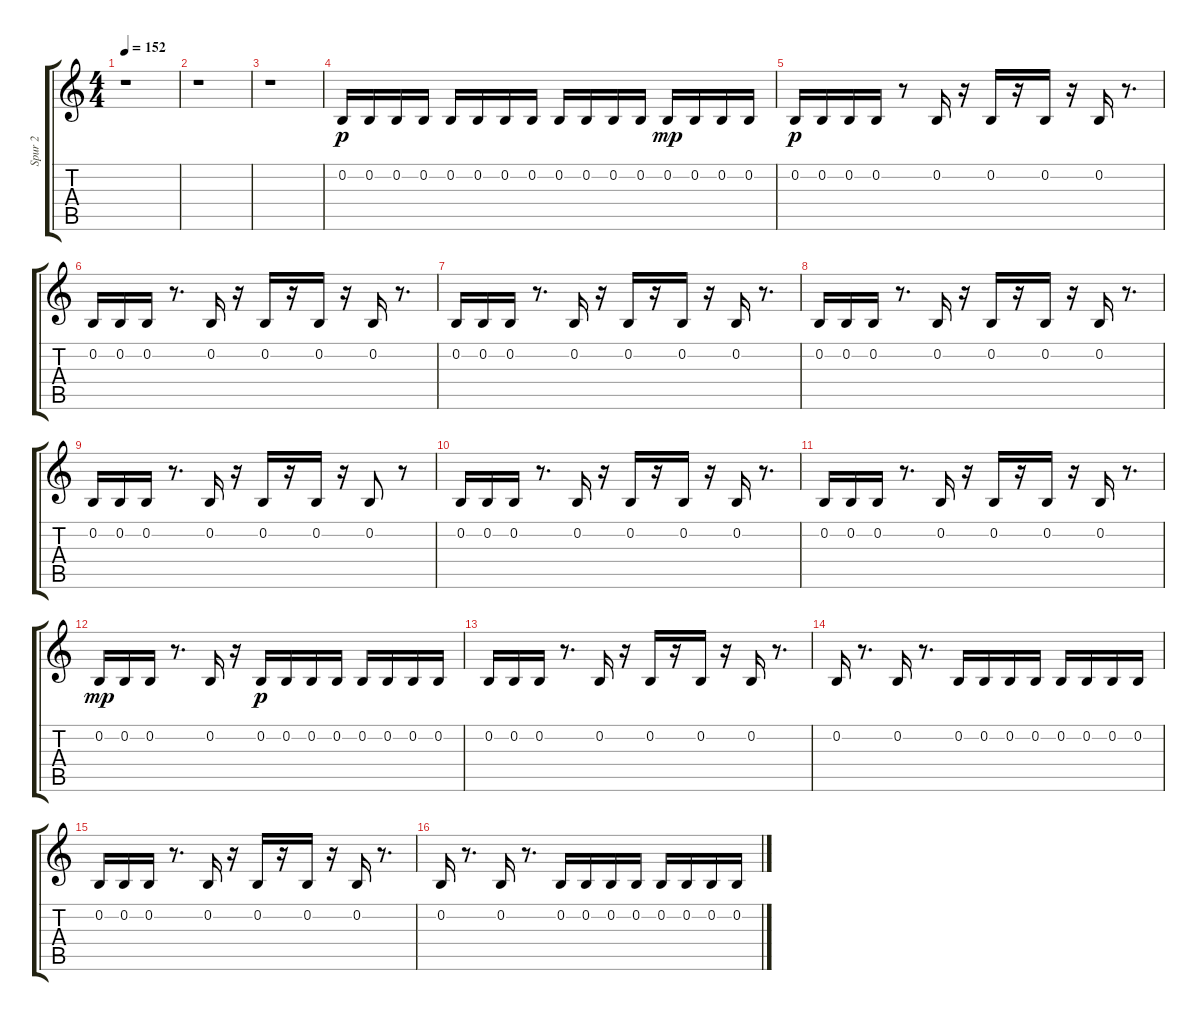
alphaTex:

\track ("Spur 2" "Spur 2") {instrument lead2sawtooth}
\staff {score tabs}
\tuning (E4 B3 G3 D3 A2 E2) {hide}
\ts (4 4)
\tempo 152
\clef g2
\ks c
r.1{dy mp} |
r.1 |
r.1 |
0.2.16{dy p} 0.2.16 0.2.16 0.2.16 0.2.16 0.2.16 0.2.16 0.2.16 0.2.16 0.2.16 0.2.16 0.2.16 0.2.16{dy mp} 0.2.16 0.2.16 0.2.16 |
0.2.16{dy p} 0.2.16 0.2.16 0.2.16 r.8 0.2.16 r.16 0.2.16 r.16 0.2.16 r.16 0.2.16 r.8{d} |
0.2.16 0.2.16 0.2.16 r.8{d} 0.2.16 r.16 0.2.16 r.16 0.2.16 r.16 0.2.16 r.8{d} |
0.2.16 0.2.16 0.2.16 r.8{d} 0.2.16 r.16 0.2.16 r.16 0.2.16 r.16 0.2.16 r.8{d} |
0.2.16 0.2.16 0.2.16 r.8{d} 0.2.16 r.16 0.2.16 r.16 0.2.16 r.16 0.2.16 r.8{d} |
0.2.16 0.2.16 0.2.16 r.8{d} 0.2.16 r.16 0.2.16 r.16 0.2.16 r.16 0.2.8 r.8 |
0.2.16 0.2.16 0.2.16 r.8{d} 0.2.16 r.16 0.2.16 r.16 0.2.16 r.16 0.2.16 r.8{d} |
0.2.16 0.2.16 0.2.16 r.8{d} 0.2.16 r.16 0.2.16 r.16 0.2.16 r.16 0.2.16 r.8{d} |
0.2.16{dy mp} 0.2.16 0.2.16 r.8{d} 0.2.16 r.16 0.2.16{dy p} 0.2.16 0.2.16 0.2.16 0.2.16 0.2.16 0.2.16 0.2.16 |
0.2.16 0.2.16 0.2.16 r.8{d} 0.2.16 r.16 0.2.16 r.16 0.2.16 r.16 0.2.16 r.8{d} |
0.2.16 r.8{d} 0.2.16 r.8{d} 0.2.16 0.2.16 0.2.16 0.2.16 0.2.16 0.2.16 0.2.16 0.2.16 |
0.2.16 0.2.16 0.2.16 r.8{d} 0.2.16 r.16 0.2.16 r.16 0.2.16 r.16 0.2.16 r.8{d} |
0.2.16 r.8{d} 0.2.16 r.8{d} 0.2.16 0.2.16 0.2.16 0.2.16 0.2.16 0.2.16 0.2.16 0.2.16
